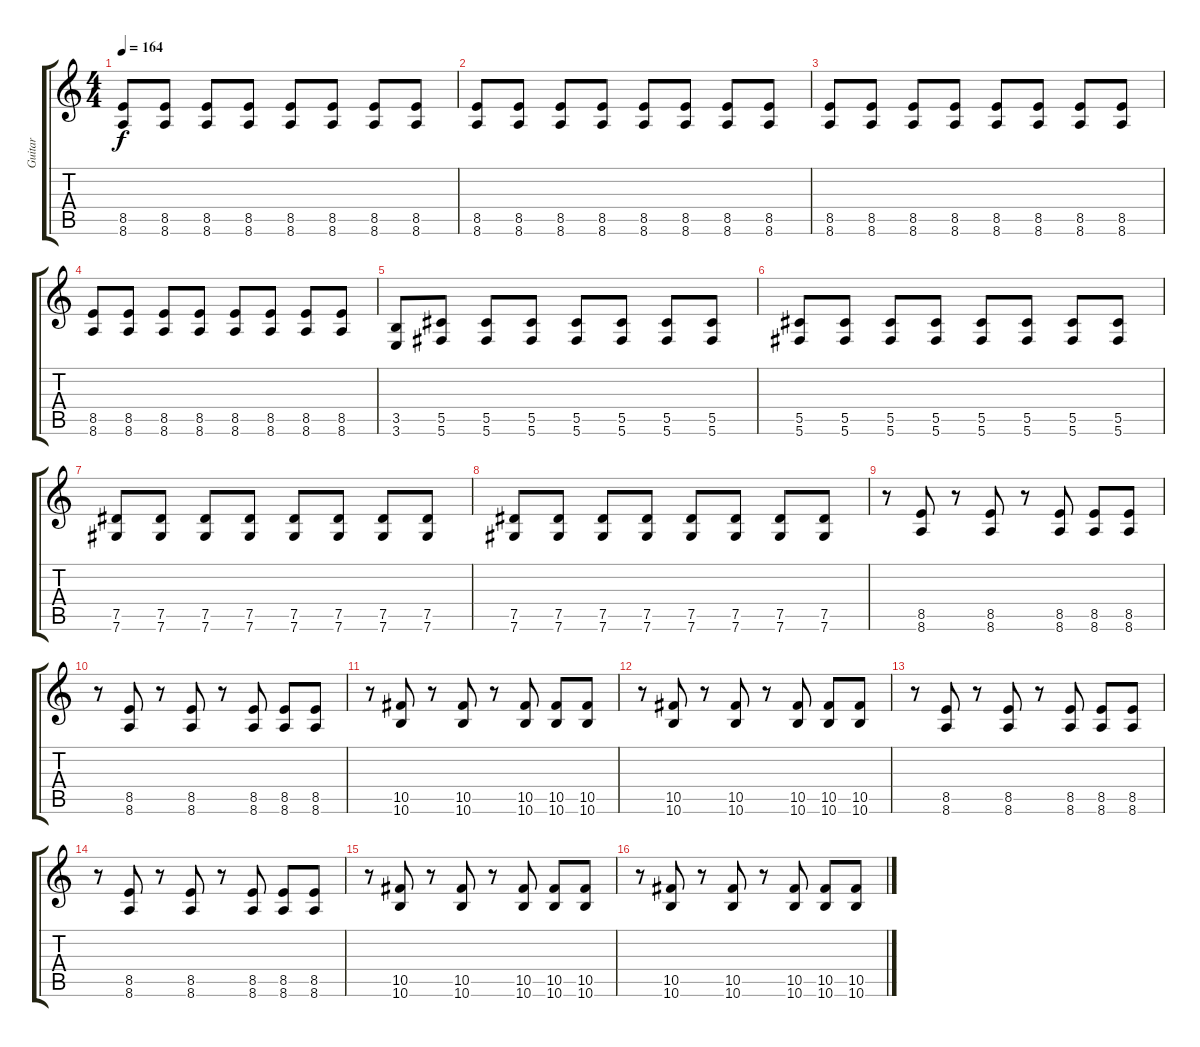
\track ("Guitar" "Guitar") {instrument distortionguitar}
\staff {score tabs}
\tuning (Eb4 Bb3 Gb3 Db3 Ab2 Db2) {hide}
\ts (4 4)
\tempo 164
\clef g2
\ks c
(8.5 8.6).8{dy f} (8.5 8.6).8 (8.5 8.6).8 (8.5 8.6).8 (8.5 8.6).8 (8.5 8.6).8 (8.5 8.6).8 (8.5 8.6).8 |
(8.5 8.6).8 (8.5 8.6).8 (8.5 8.6).8 (8.5 8.6).8 (8.5 8.6).8 (8.5 8.6).8 (8.5 8.6).8 (8.5 8.6).8 |
(8.5 8.6).8 (8.5 8.6).8 (8.5 8.6).8 (8.5 8.6).8 (8.5 8.6).8 (8.5 8.6).8 (8.5 8.6).8 (8.5 8.6).8 |
(8.5 8.6).8 (8.5 8.6).8 (8.5 8.6).8 (8.5 8.6).8 (8.5 8.6).8 (8.5 8.6).8 (8.5 8.6).8 (8.5 8.6).8 |
(3.5 3.6).8 (5.5 5.6).8 (5.5 5.6).8 (5.5 5.6).8 (5.5 5.6).8 (5.5 5.6).8 (5.5 5.6).8 (5.5 5.6).8 |
(5.5 5.6).8 (5.5 5.6).8 (5.5 5.6).8 (5.5 5.6).8 (5.5 5.6).8 (5.5 5.6).8 (5.5 5.6).8 (5.5 5.6).8 |
(7.5 7.6).8 (7.5 7.6).8 (7.5 7.6).8 (7.5 7.6).8 (7.5 7.6).8 (7.5 7.6).8 (7.5 7.6).8 (7.5 7.6).8 |
(7.5 7.6).8 (7.5 7.6).8 (7.5 7.6).8 (7.5 7.6).8 (7.5 7.6).8 (7.5 7.6).8 (7.5 7.6).8 (7.5 7.6).8 |
r.8 (8.5 8.6).8 r.8 (8.5 8.6).8 r.8 (8.5 8.6).8 (8.5 8.6).8 (8.5 8.6).8 |
r.8 (8.5 8.6).8 r.8 (8.5 8.6).8 r.8 (8.5 8.6).8 (8.5 8.6).8 (8.5 8.6).8 |
r.8 (10.5 10.6).8 r.8 (10.5 10.6).8 r.8 (10.5 10.6).8 (10.5 10.6).8 (10.5 10.6).8 |
r.8 (10.5 10.6).8 r.8 (10.5 10.6).8 r.8 (10.5 10.6).8 (10.5 10.6).8 (10.5 10.6).8 |
r.8 (8.5 8.6).8 r.8 (8.5 8.6).8 r.8 (8.5 8.6).8 (8.5 8.6).8 (8.5 8.6).8 |
r.8 (8.5 8.6).8 r.8 (8.5 8.6).8 r.8 (8.5 8.6).8 (8.5 8.6).8 (8.5 8.6).8 |
r.8 (10.5 10.6).8 r.8 (10.5 10.6).8 r.8 (10.5 10.6).8 (10.5 10.6).8 (10.5 10.6).8 |
r.8 (10.5 10.6).8 r.8 (10.5 10.6).8 r.8 (10.5 10.6).8 (10.5 10.6).8 (10.5 10.6).8
